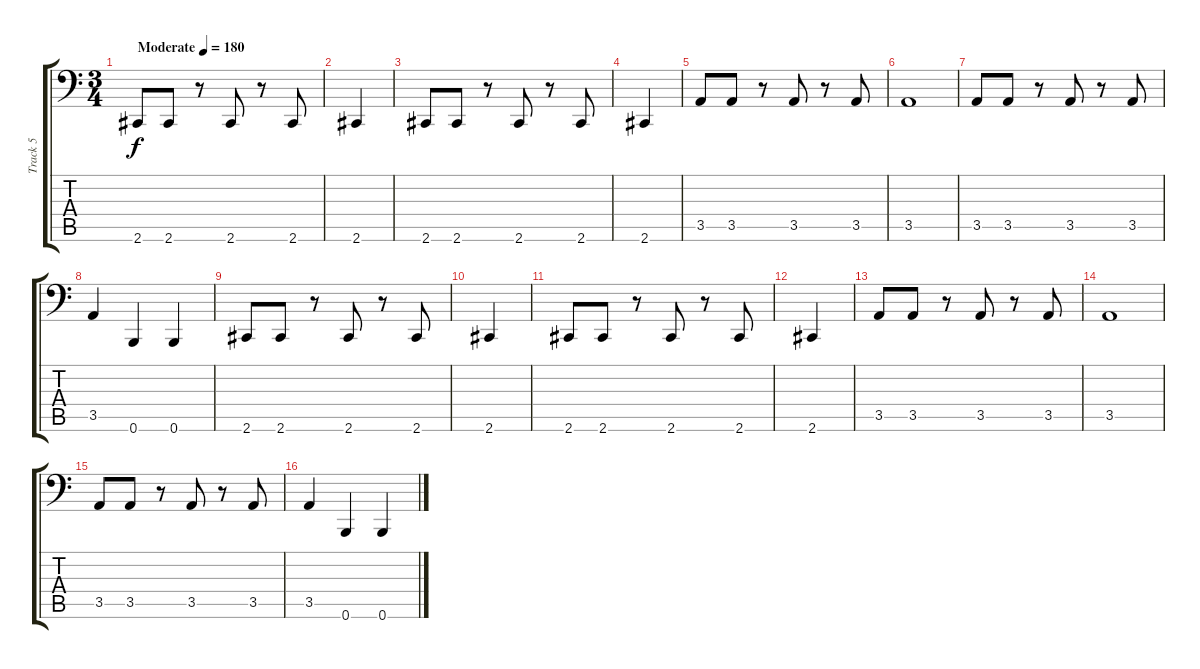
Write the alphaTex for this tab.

\track ("Track 5" "Track 5") {instrument electricbassfinger}
\staff {score tabs}
\tuning (Db3 Ab2 E2 B1 Gb1 B0) {hide}
\ts (3 4)
\tempo (180 "Moderate")
\clef f4
\ks c
2.6.8{dy f instrument electricbassfinger} 2.6.8 r.8 2.6.8 r.8 2.6.8 |
2.6.4 |
2.6.8 2.6.8 r.8 2.6.8 r.8 2.6.8 |
2.6.4 |
3.5.8 3.5.8 r.8 3.5.8 r.8 3.5.8 |
3.5.1 |
3.5.8 3.5.8 r.8 3.5.8 r.8 3.5.8 |
3.5.4 0.6.4 0.6.4 |
2.6.8 2.6.8 r.8 2.6.8 r.8 2.6.8 |
2.6.4 |
2.6.8 2.6.8 r.8 2.6.8 r.8 2.6.8 |
2.6.4 |
3.5.8 3.5.8 r.8 3.5.8 r.8 3.5.8 |
3.5.1 |
3.5.8 3.5.8 r.8 3.5.8 r.8 3.5.8 |
3.5.4 0.6.4 0.6.4
